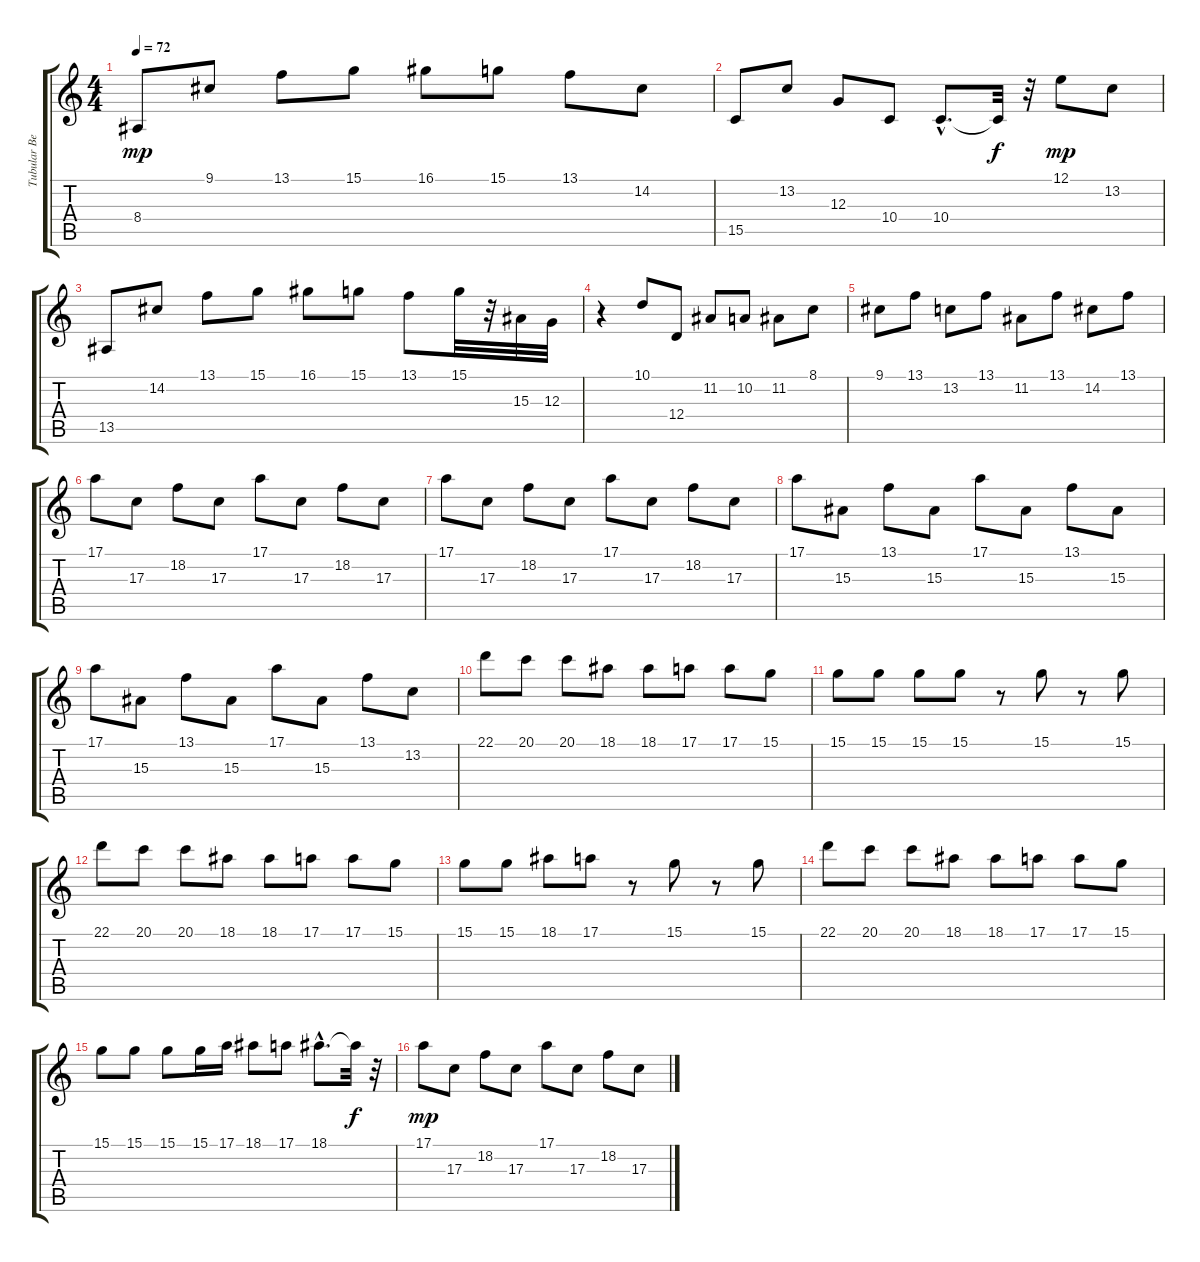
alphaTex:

\track ("Tubular Bells" "Tubular Be") {instrument tubularbells}
\staff {score tabs}
\tuning (E4 B3 G3 D3 A2 E2) {hide}
\ts (4 4)
\tempo 72
\clef g2
\ks c
8.4.8{dy mp} 9.1.8 13.1.8 15.1.8 16.1.8 15.1.8 13.1.8 14.2.8 |
15.5.8 13.2.8 12.3.8 10.4.8 10.4{hac}.8{d} 10.4{t}.32{dy f} r.32 12.1.8{dy mp} 13.2.8 |
13.5.8 14.2.8 13.1.8 15.1.8 16.1.8 15.1.8 13.1.8 15.1.32 r.32 15.3.32 12.3.32 |
r.4 10.1.8 12.4.8 11.2.8 10.2.8 11.2.8 8.1.8 |
9.1.8 13.1.8 13.2.8 13.1.8 11.2.8 13.1.8 14.2.8 13.1.8 |
17.1.8 17.3.8 18.2.8 17.3.8 17.1.8 17.3.8 18.2.8 17.3.8 |
17.1.8 17.3.8 18.2.8 17.3.8 17.1.8 17.3.8 18.2.8 17.3.8 |
17.1.8 15.3.8 13.1.8 15.3.8 17.1.8 15.3.8 13.1.8 15.3.8 |
17.1.8 15.3.8 13.1.8 15.3.8 17.1.8 15.3.8 13.1.8 13.2.8 |
22.1.8 20.1.8 20.1.8 18.1.8 18.1.8 17.1.8 17.1.8 15.1.8 |
15.1.8 15.1.8 15.1.8 15.1.8 r.8 15.1.8 r.8 15.1.8 |
22.1.8 20.1.8 20.1.8 18.1.8 18.1.8 17.1.8 17.1.8 15.1.8 |
15.1.8 15.1.8 18.1.8 17.1.8 r.8 15.1.8 r.8 15.1.8 |
22.1.8 20.1.8 20.1.8 18.1.8 18.1.8 17.1.8 17.1.8 15.1.8 |
15.1.8 15.1.8 15.1.8 15.1.16 17.1.16 18.1.8 17.1.8 18.1{hac}.8{d} 18.1{t}.32{dy f} r.32 |
17.1.8{dy mp} 17.3.8 18.2.8 17.3.8 17.1.8 17.3.8 18.2.8 17.3.8
